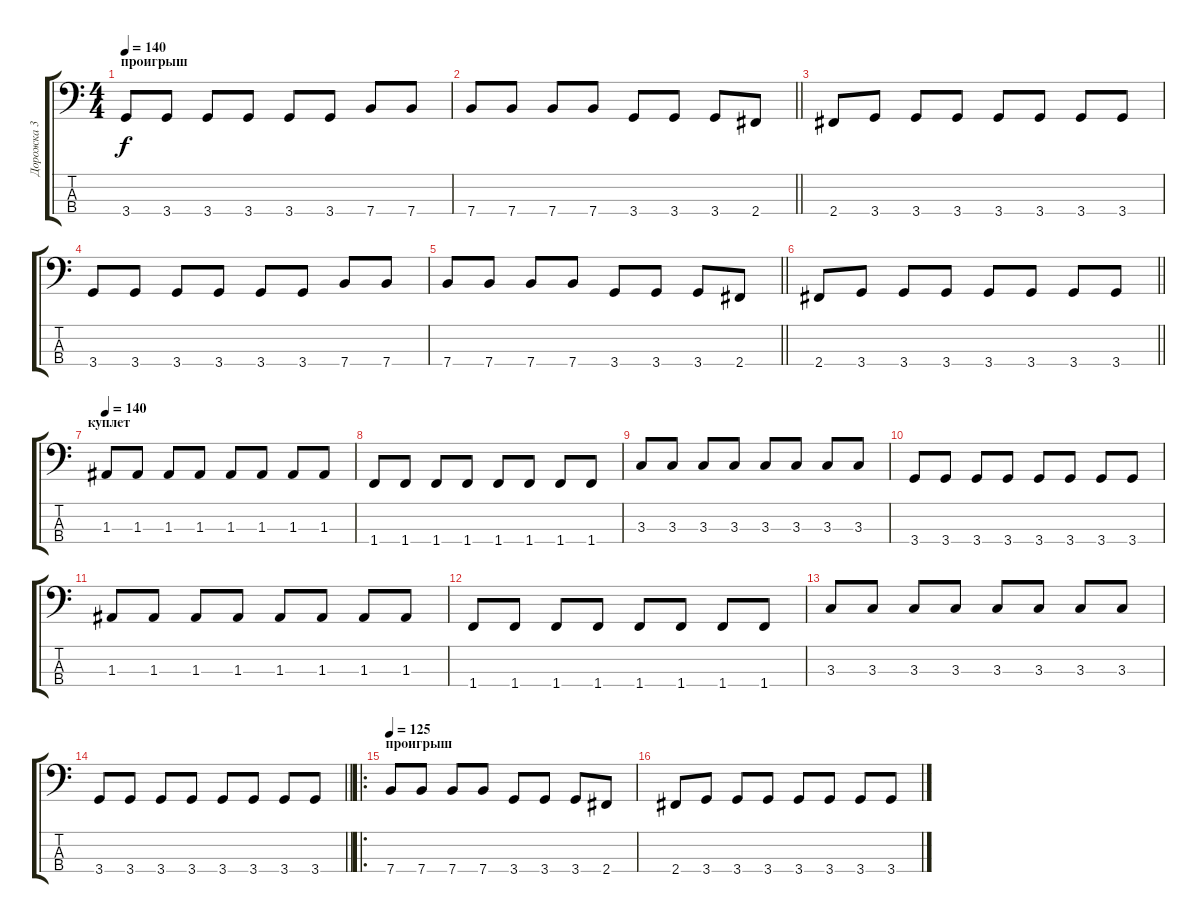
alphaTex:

\track ("Дорожка 3" "Дорожка 3") {instrument electricbassfinger}
\staff {score tabs}
\tuning (G2 D2 A1 E1) {hide}
\ts (4 4)
\section ("" "проигрыш")
\tempo 140
\clef f4
\ks c
3.4.8{dy f} 3.4.8 3.4.8 3.4.8 3.4.8 3.4.8 7.4.8 7.4.8 |
\barLineRight lightlight
7.4.8 7.4.8 7.4.8 7.4.8 3.4.8 3.4.8 3.4.8 2.4.8 |
2.4.8 3.4.8 3.4.8 3.4.8 3.4.8 3.4.8 3.4.8 3.4.8 |
3.4.8 3.4.8 3.4.8 3.4.8 3.4.8 3.4.8 7.4.8 7.4.8 |
\barLineRight lightlight
7.4.8 7.4.8 7.4.8 7.4.8 3.4.8 3.4.8 3.4.8 2.4.8 |
\barLineRight lightlight
2.4.8 3.4.8 3.4.8 3.4.8 3.4.8 3.4.8 3.4.8 3.4.8 |
\section ("" "куплет")
\tempo 140
1.3.8 1.3.8 1.3.8 1.3.8 1.3.8 1.3.8 1.3.8 1.3.8 |
1.4.8 1.4.8 1.4.8 1.4.8 1.4.8 1.4.8 1.4.8 1.4.8 |
3.3.8 3.3.8 3.3.8 3.3.8 3.3.8 3.3.8 3.3.8 3.3.8 |
3.4.8 3.4.8 3.4.8 3.4.8 3.4.8 3.4.8 3.4.8 3.4.8 |
1.3.8 1.3.8 1.3.8 1.3.8 1.3.8 1.3.8 1.3.8 1.3.8 |
1.4.8 1.4.8 1.4.8 1.4.8 1.4.8 1.4.8 1.4.8 1.4.8 |
3.3.8 3.3.8 3.3.8 3.3.8 3.3.8 3.3.8 3.3.8 3.3.8 |
\barLineRight lightlight
3.4.8 3.4.8 3.4.8 3.4.8 3.4.8 3.4.8 3.4.8 3.4.8 |
\ro
\section ("" "проигрыш")
\tempo 125
7.4.8 7.4.8 7.4.8 7.4.8 3.4.8 3.4.8 3.4.8 2.4.8 |
2.4.8 3.4.8 3.4.8 3.4.8 3.4.8 3.4.8 3.4.8 3.4.8
